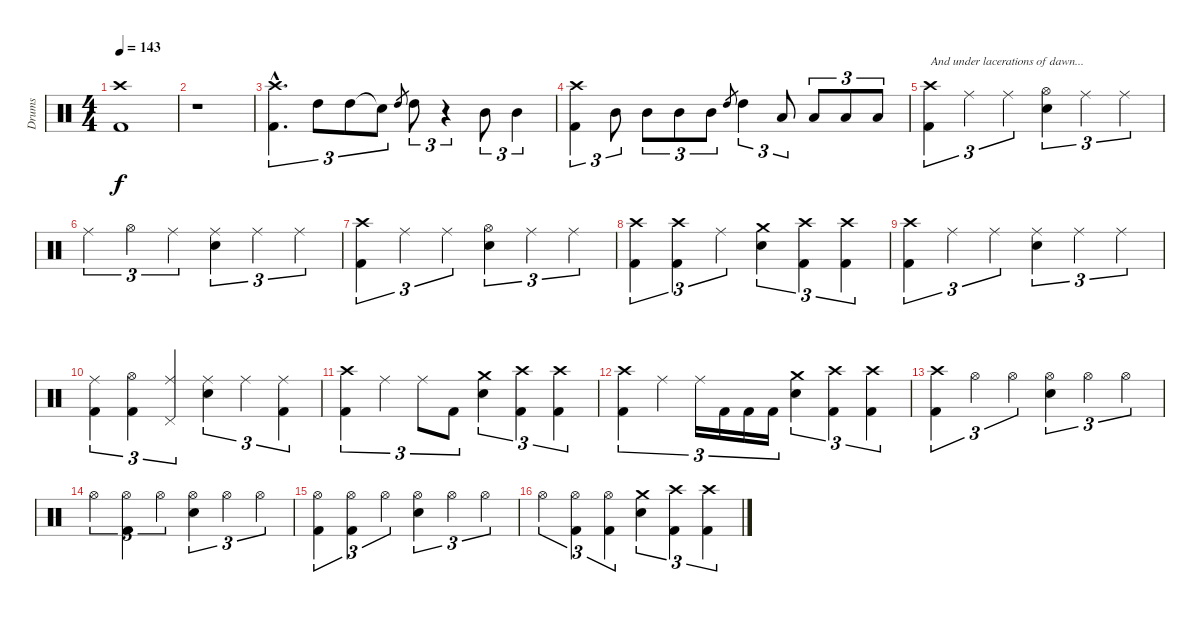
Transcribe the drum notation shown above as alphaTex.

\track ("Drums" "Drums") {instrument percussion}
\staff {score}
\articulation defaults
\ts (4 4)
\tempo 143
\clef neutral
\ks c
("Crash high (hit)" "Kick (hit) 2").1{dy f} |
r.1 |
("Crash high (hit)"{hac} "Kick (hit) 2"{hac}).4{d tu (3 2)} "High Tom (hit)".8{tu (3 2)} "High Tom (hit)".8{tu (3 2)} "Snare (hit)"{t}.8{tu (3 2)} "High Tom (hit)".8{gr} "High Tom (hit)".8{tu (3 2)} r.4{tu (3 2)} "Mid Tom (hit)".8{tu (3 2)} "Mid Tom (hit)".4{tu (3 2)} |
("Crash high (hit)" "Kick (hit) 2").4{tu (3 2)} "Mid Tom (hit)".8{tu (3 2)} "Mid Tom (hit)".8{tu (3 2)} "Mid Tom (hit)".8{tu (3 2)} "Mid Tom (hit)".8{tu (3 2)} "High Tom (hit)".8{gr} "High Tom (hit)".4{tu (3 2)} "Low Tom (hit)".8{tu (3 2)} "Low Tom (hit)".8{tu (3 2)} "Low Tom (hit)".8{tu (3 2)} "Low Tom (hit)".8{tu (3 2)} |
("Crash high (hit)" "Kick (hit) 2").4{tu (3 2) txt "And under lacerations of dawn..."} "Ride (middle)".4{tu (3 2)} "Ride (middle)".4{tu (3 2)} ("Hi-Hat (open)" "Electric Snare (hit)").4{tu (3 2)} "Ride (middle)".4{tu (3 2)} "Ride (middle)".4{tu (3 2)} |
"Ride (middle)".4{tu (3 2)} "Hi-Hat (open)".4{tu (3 2)} "Ride (middle)".4{tu (3 2)} ("Ride (middle)" "Electric Snare (hit)").4{tu (3 2)} "Ride (middle)".4{tu (3 2)} "Ride (middle)".4{tu (3 2)} |
("Crash high (hit)" "Kick (hit) 2").4{tu (3 2)} "Ride (middle)".4{tu (3 2)} "Ride (middle)".4{tu (3 2)} ("Hi-Hat (open)" "Electric Snare (hit)").4{tu (3 2)} "Ride (middle)".4{tu (3 2)} "Ride (middle)".4{tu (3 2)} |
("Crash high (hit)" "Kick (hit) 2").4{tu (3 2)} ("Crash high (hit)" "Kick (hit) 2").4{tu (3 2)} "Ride (middle)".4{tu (3 2)} ("Crash medium (hit)" "Electric Snare (hit)").4{tu (3 2)} ("Crash high (hit)" "Kick (hit) 2").4{tu (3 2)} ("Crash high (hit)" "Kick (hit) 2").4{tu (3 2)} |
("Crash high (hit)" "Kick (hit) 2").4{tu (3 2)} "Ride (middle)".4{tu (3 2)} "Ride (middle)".4{tu (3 2)} ("Ride (middle)" "Electric Snare (hit)").4{tu (3 2)} "Ride (middle)".4{tu (3 2)} "Ride (middle)".4{tu (3 2)} |
("Ride (middle)" "Kick (hit) 2").4{tu (3 2)} ("Hi-Hat (open)" "Kick (hit) 2").4{tu (3 2)} ("Ride (middle)" "Pedal Hi-Hat (hit)").4{tu (3 2)} ("Ride (middle)" "Electric Snare (hit)").4{tu (3 2)} "Ride (middle)".4{tu (3 2)} ("Ride (middle)" "Kick (hit) 2").4{tu (3 2)} |
("Crash high (hit)" "Kick (hit) 2").4{tu (3 2)} "Ride (middle)".4{tu (3 2)} "Ride (middle)".8{tu (3 2)} "Kick (hit) 2".8{tu (3 2)} ("Crash medium (hit)" "Electric Snare (hit)").4{tu (3 2)} ("Crash high (hit)" "Kick (hit) 2").4{tu (3 2)} ("Crash high (hit)" "Kick (hit) 2").4{tu (3 2)} |
("Crash high (hit)" "Kick (hit) 2").4{tu (3 2)} "Ride (middle)".4{tu (3 2)} "Ride (middle)".16{tu (3 2)} "Kick (hit) 2".16{tu (3 2)} "Kick (hit) 2".16{tu (3 2)} "Kick (hit) 2".16{tu (3 2)} ("Crash medium (hit)" "Electric Snare (hit)").4{tu (3 2)} ("Crash high (hit)" "Kick (hit) 2").4{tu (3 2)} ("Crash high (hit)" "Kick (hit) 2").4{tu (3 2)} |
("Crash high (hit)" "Kick (hit) 2").4{tu (3 2)} "Hi-Hat (open)".4{tu (3 2)} "Hi-Hat (open)".4{tu (3 2)} ("Hi-Hat (open)" "Electric Snare (hit)").4{tu (3 2)} "Hi-Hat (open)".4{tu (3 2)} "Hi-Hat (open)".4{tu (3 2)} |
"Hi-Hat (open)".4{tu (3 2)} ("Hi-Hat (open)" "Kick (hit) 2").4{tu (3 2)} "Hi-Hat (open)".4{tu (3 2)} ("Hi-Hat (open)" "Electric Snare (hit)").4{tu (3 2)} "Hi-Hat (open)".4{tu (3 2)} "Hi-Hat (open)".4{tu (3 2)} |
("Hi-Hat (open)" "Kick (hit) 2").4{tu (3 2)} ("Hi-Hat (open)" "Kick (hit) 2").4{tu (3 2)} "Hi-Hat (open)".4{tu (3 2)} ("Hi-Hat (open)" "Electric Snare (hit)").4{tu (3 2)} "Hi-Hat (open)".4{tu (3 2)} "Hi-Hat (open)".4{tu (3 2)} |
"Hi-Hat (open)".4{tu (3 2)} ("Hi-Hat (open)" "Kick (hit) 2").4{tu (3 2)} ("Hi-Hat (open)" "Kick (hit) 2").4{tu (3 2)} ("Crash medium (hit)" "Electric Snare (hit)").4{tu (3 2)} ("Crash high (hit)" "Kick (hit) 2").4{tu (3 2)} ("Crash high (hit)" "Kick (hit) 2").4{tu (3 2)}
